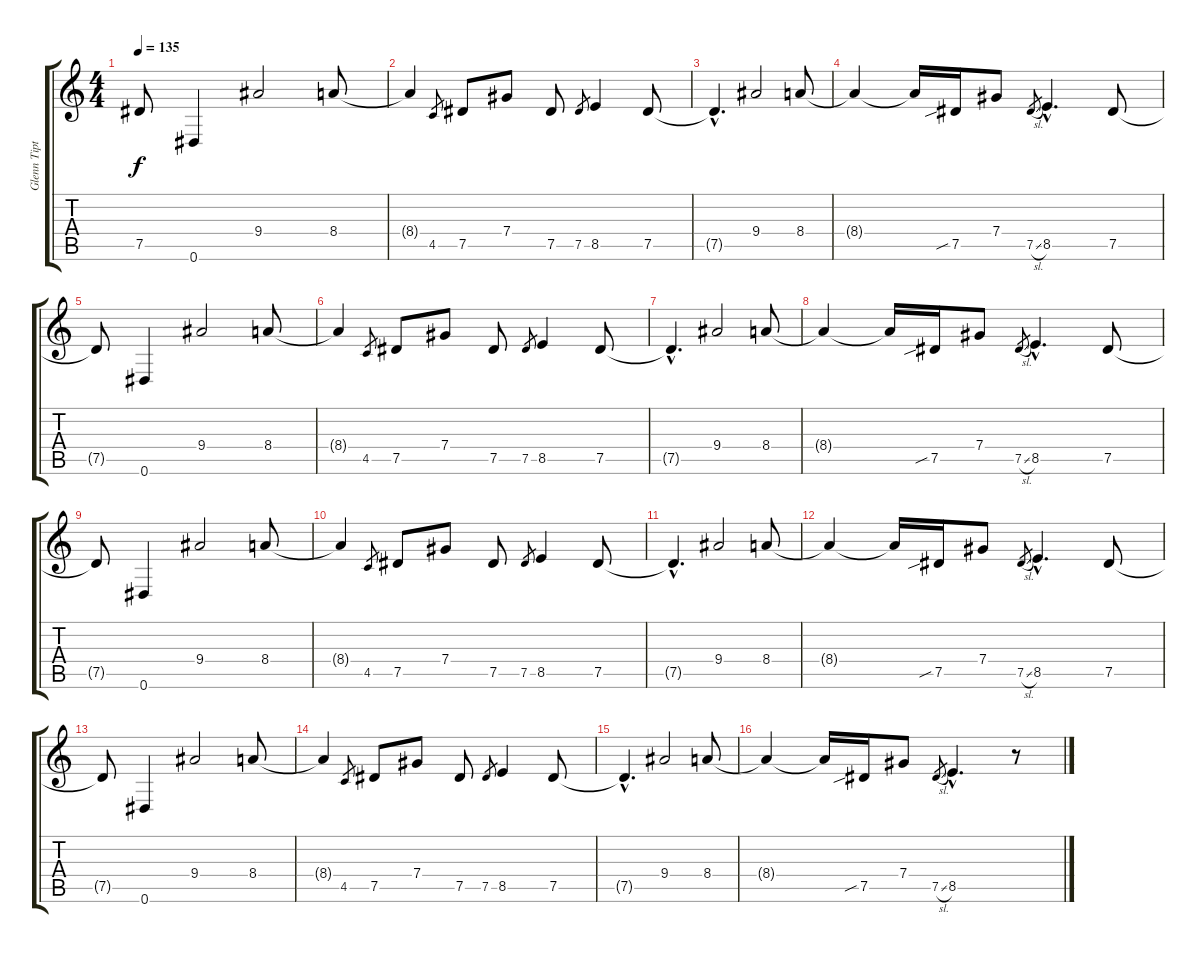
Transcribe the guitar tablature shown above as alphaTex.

\track ("Glenn Tipton" "Glenn Tipt") {instrument distortionguitar}
\staff {score tabs}
\tuning (Eb4 Bb3 Gb3 Db3 Ab2 Eb2) {hide}
\ts (4 4)
\tempo 135
\clef g2
\ks c
7.5{t}.8{dy f} 0.6.4{volume 7 instrument electricguitarclean} 9.4.2{volume 12 instrument electricguitarclean} 8.4.8 |
8.4{t}.4 4.5.8{gr} 7.5.8 7.4.8 7.5.8 7.5.8{gr} 8.5.4 7.5.8 |
7.5{hac t}.4{d} 9.4.2 8.4.8 |
8.4{t}.4 8.4{t}.16 7.5{sib}.16 7.4.8 7.5{sl}.8{gr} 8.5{hac}.4{d} 7.5.8 |
7.5{t}.8 0.6.4{volume 7 instrument electricguitarclean} 9.4.2{volume 12 instrument electricguitarclean} 8.4.8 |
8.4{t}.4 4.5.8{gr} 7.5.8 7.4.8 7.5.8 7.5.8{gr} 8.5.4 7.5.8 |
7.5{hac t}.4{d} 9.4.2 8.4.8 |
8.4{t}.4 8.4{t}.16 7.5{sib}.16 7.4.8 7.5{sl}.8{gr} 8.5{hac}.4{d} 7.5.8 |
7.5{t}.8 0.6.4{volume 7 instrument electricguitarclean} 9.4.2{volume 12 instrument electricguitarclean} 8.4.8 |
8.4{t}.4 4.5.8{gr} 7.5.8 7.4.8 7.5.8 7.5.8{gr} 8.5.4 7.5.8 |
7.5{hac t}.4{d} 9.4.2 8.4.8 |
8.4{t}.4 8.4{t}.16 7.5{sib}.16 7.4.8 7.5{sl}.8{gr} 8.5{hac}.4{d} 7.5.8 |
7.5{t}.8 0.6.4{volume 7 instrument electricguitarclean} 9.4.2{volume 12 instrument electricguitarclean} 8.4.8 |
8.4{t}.4 4.5.8{gr} 7.5.8 7.4.8 7.5.8 7.5.8{gr} 8.5.4 7.5.8 |
7.5{hac t}.4{d} 9.4.2 8.4.8 |
8.4{t}.4 8.4{t}.16 7.5{sib}.16 7.4.8 7.5{sl}.8{gr} 8.5{hac}.4{d} r.8
